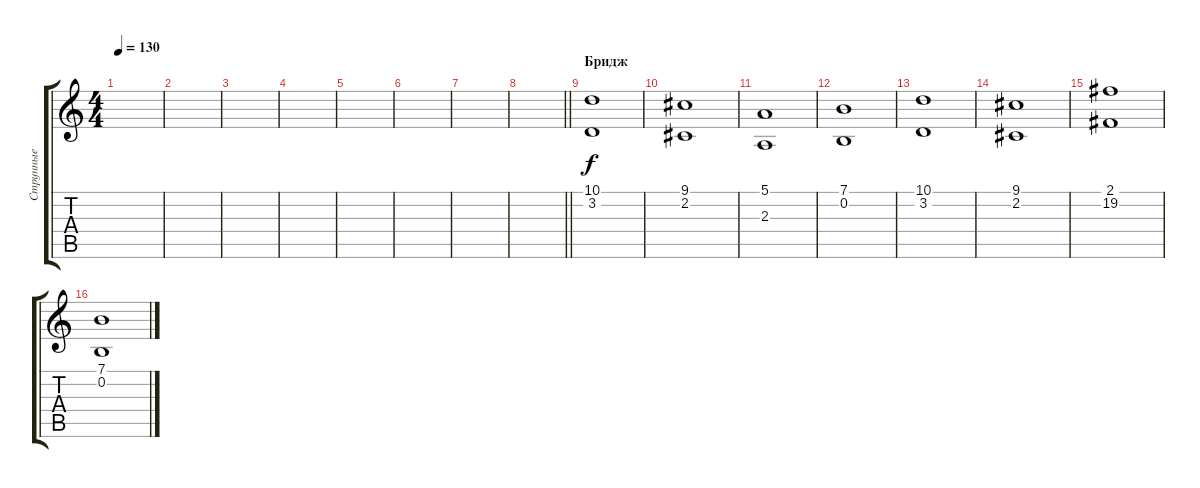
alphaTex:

\track ("Струнные" "Струнные") {instrument synthstrings1}
\staff {score tabs}
\tuning (E4 B3 G3 D3 A2 E2) {hide}
\ts (4 4)
\tempo 130
\clef g2
\ks c
|
|
|
|
|
|
|
\barLineRight lightlight
|
\section ("" "Бридж")
(10.1 3.2).1 |
(9.1 2.2).1 |
(5.1 2.3).1 |
(7.1 0.2).1 |
(10.1 3.2).1 |
(9.1 2.2).1 |
(2.1 19.2).1 |
(7.1 0.2).1
